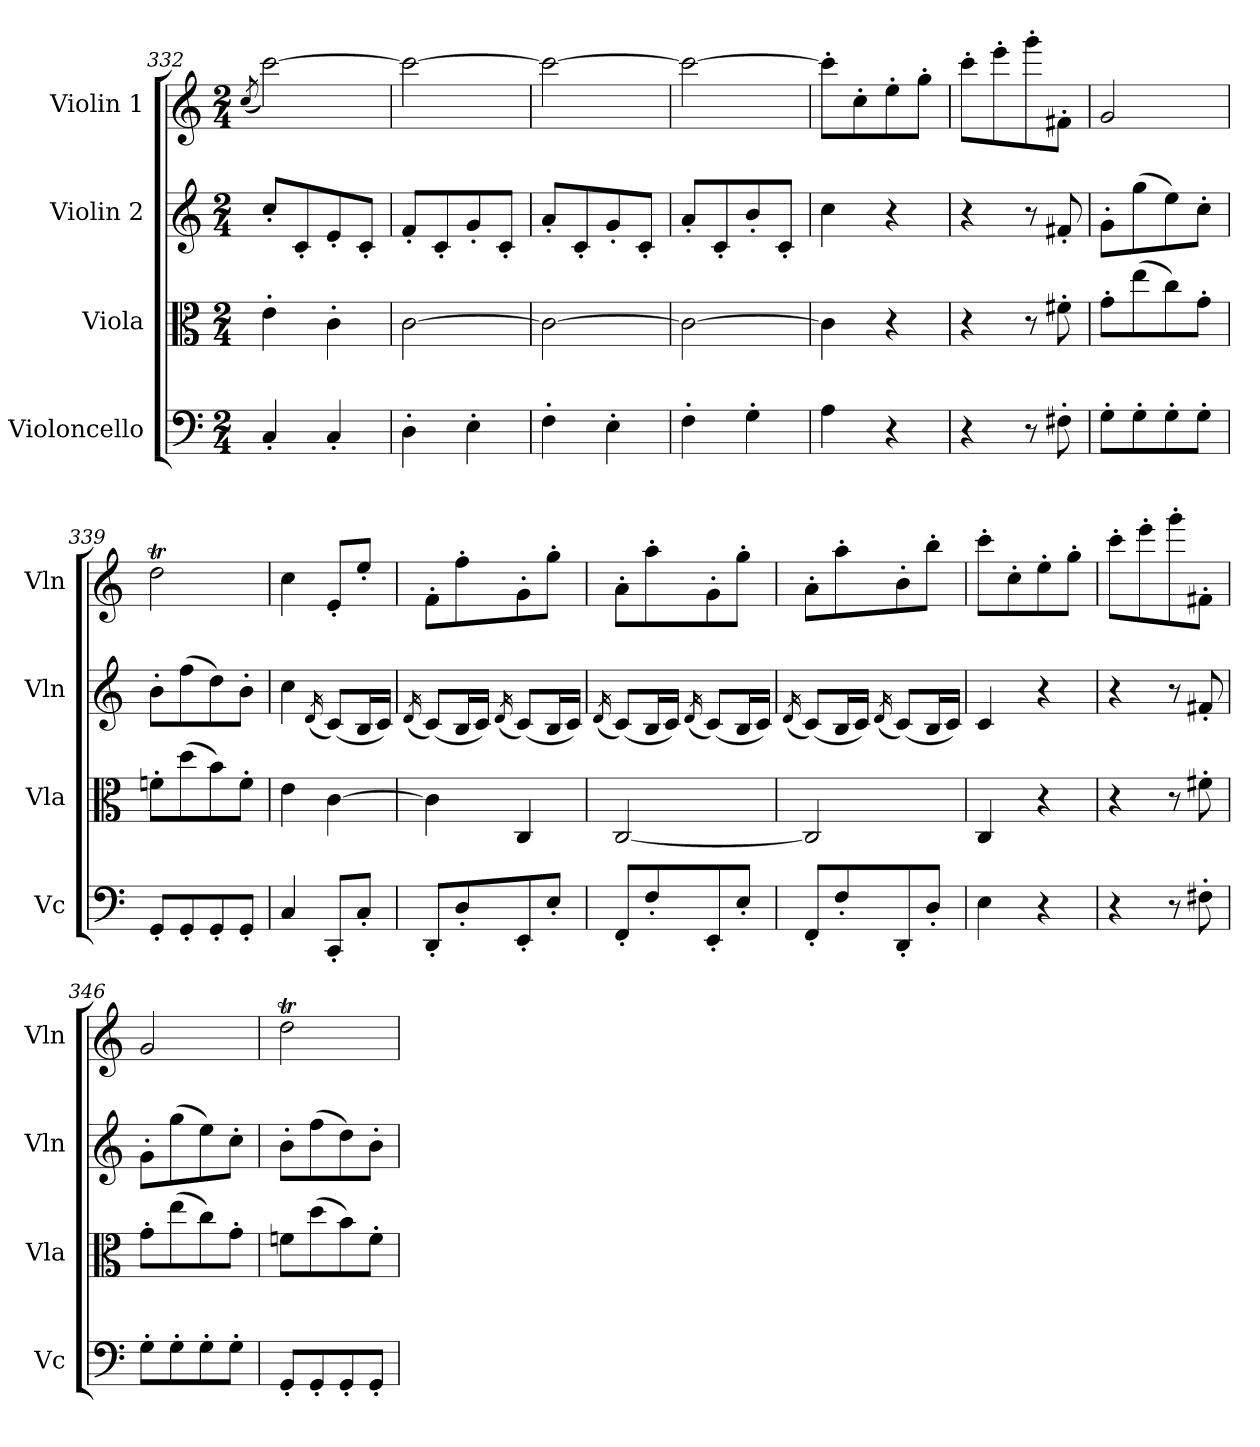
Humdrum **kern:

**kern	**kern	**kern	**kern
*part4	*part3	*part2	*part1
*staff4	*staff3	*staff2	*staff1
*I"Violoncello	*I"Viola	*I"Violin 2	*I"Violin 1
*I'Vc	*I'Vla	*I'Vln	*I'Vln
*clefF4	*clefC3	*clefG2	*clefG2
*k[]	*k[]	*k[]	*k[]
*M2/4	*M2/4	*M2/4	*M2/4
=332	=332	=332	=332
.	.	.	(<8qcc/
4C'/	4e'\	8cc'/L	[2ccc\)
.	.	8c'/	.
4C'/	4c'\	8e'/	.
.	.	8c'/J	.
=333	=333	=333	=333
4D'\	[2c\	8f'/L	2ccc\_
.	.	8c'/	.
4E'\	.	8g'/	.
.	.	8c'/J	.
=334	=334	=334	=334
4F'\	2c\_	8a'/L	2ccc\_
.	.	8c'/	.
4E'\	.	8g'/	.
.	.	8c'/J	.
=335	=335	=335	=335
4F'\	2c\_	8a'/L	2ccc\_
.	.	8c'/	.
4G'\	.	8b'/	.
.	.	8c'/J	.
=336	=336	=336	=336
4A\	4c\]	4cc\	8ccc'\L]
.	.	.	8cc'\
4r	4r	4r	8ee'\
.	.	.	8gg'\J
=337	=337	=337	=337
4r	4r	4r	8ccc'\L
.	.	.	8eee'\
8r	8r	8r	8ggg'\
8F#X'\	8f#X'\	8f#X'/	8f#X'\J
!!LO:LB:g=z
=338	=338	=338	=338
8G'\L	8g'\L	8g'\L	2g/
8G'\	(>8ee\	(>8gg\	.
8G'\	8cc\)	8ee\)	.
8G'\J	8g'\J	8cc'\J	.
=339	=339	=339	=339
8GG'/L	8fn'\L	8b'\L	2ddT\
8GG'/	(>8dd\	(>8ff\	.
8GG'/	8b\)	8dd\)	.
8GG'/J	8f'\J	8b'\J	.
=340	=340	=340	=340
4C/	4e\	4cc\	4cc\
.	.	(<16qd/	.
8CC'/L	[4c\	(<8c/L)	8e'/L
8C'/J	.	16B/L	8ee'/J
.	.	16c/JJ)	.
=341	=341	=341	=341
.	.	(<16qd/	.
8DD'/L	4c\]	(<8c/L)	8f'\L
8D'/	.	16B/L	8ff'\
.	.	16c/JJ)	.
.	.	(<16qd/	.
8EE'/	4C/	(<8c/L)	8g'\
8E'/J	.	16B/L	8gg'\J
.	.	16c/JJ)	.
=342	=342	=342	=342
.	.	(<16qd/	.
8FF'/L	[2C/	(<8c/L)	8a'\L
8F'/	.	16B/L	8aa'\
.	.	16c/JJ)	.
.	.	(<16qd/	.
8EE'/	.	(<8c/L)	8g'\
8E'/J	.	16B/L	8gg'\J
.	.	16c/JJ)	.
=343	=343	=343	=343
.	.	(<16qd/	.
8FF'/L	2C/]	(<8c/L)	8a'\L
8F'/	.	16B/L	8aa'\
.	.	16c/JJ)	.
.	.	(<16qd/	.
8DD'/	.	(<8c/L)	8b'\
8D'/J	.	16B/L	8bb'\J
.	.	16c/JJ)	.
!!LO:LB:g=z
=344	=344	=344	=344
4E\	4C/	4c/	8ccc'\L
.	.	.	8cc'\
4r	4r	4r	8ee'\
.	.	.	8gg'\J
=345	=345	=345	=345
4r	4r	4r	8ccc'\L
.	.	.	8eee'\
8r	8r	8r	8ggg'\
8F#X'\	8f#X'\	8f#X'/	8f#X'\J
=346	=346	=346	=346
8G'\L	8g'\L	8g'\L	2g/
8G'\	(>8ee\	(>8gg\	.
8G'\	8cc\)	8ee\)	.
8G'\J	8g'\J	8cc'\J	.
=347	=347	=347	=347
8GG'/L	8fn\L	8b'\L	2ddT\
8GG'/	(>8dd\	(>8ff\	.
8GG'/	8b\)	8dd\)	.
8GG'/J	8f'\J	8b'\J	.
=	=	=	=
*-	*-	*-	*-
